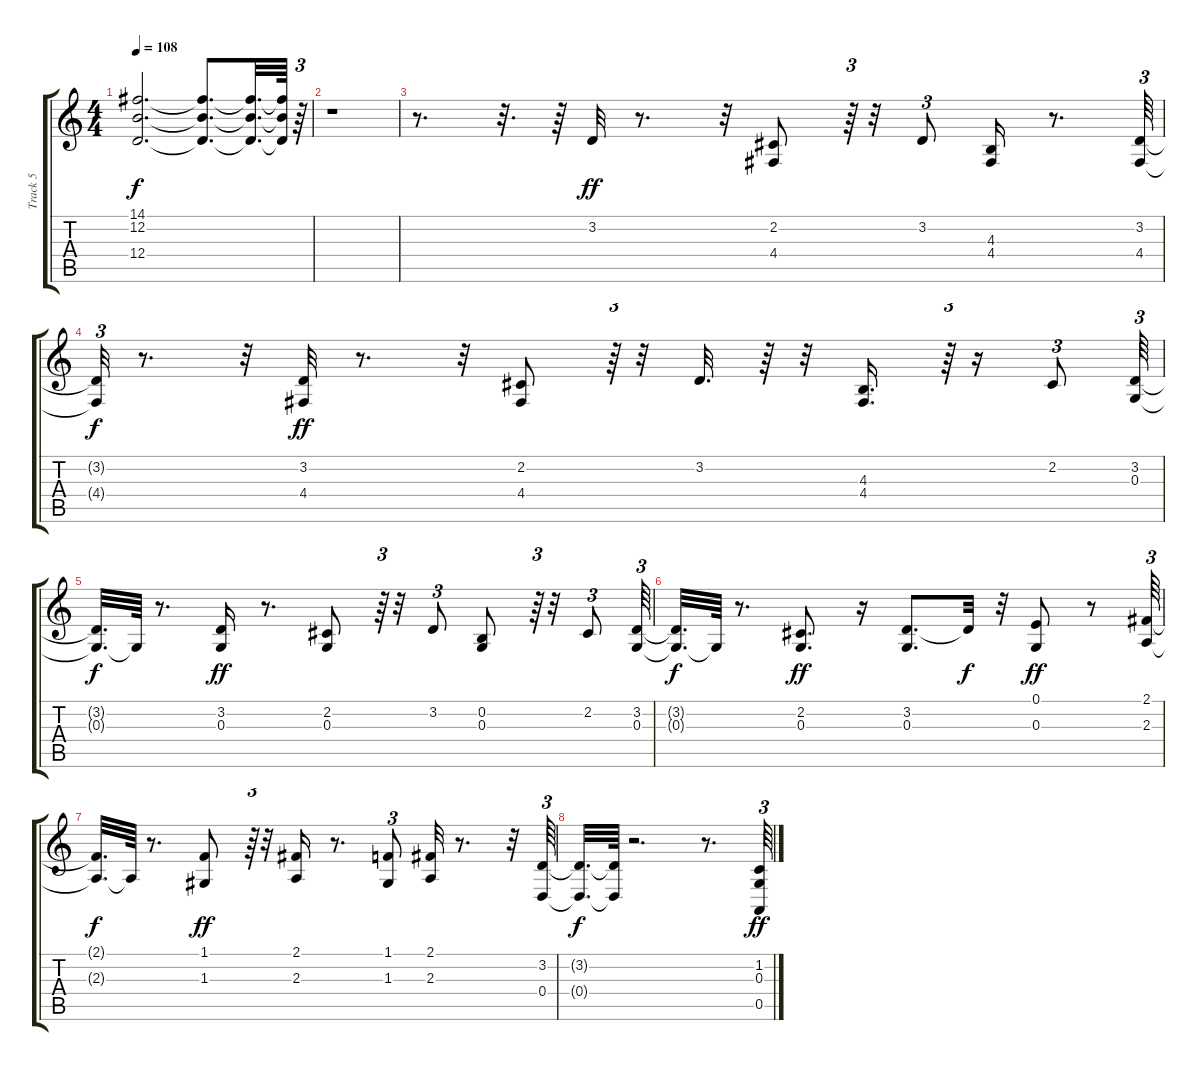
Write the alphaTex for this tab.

\track ("Track 5" "Track 5") {instrument stringensemble1}
\staff {score tabs}
\tuning (E4 B3 G3 D3 A2 E2) {hide}
\ts (4 4)
\tempo 108
\clef g2
\ks c
(14.1{t} 12.2{t} 12.4{t}).2{d dy f} (14.1{t} 12.2{t} 12.4{t}).8{d} (14.1{t} 12.2{t} 12.4{t}).32{d} (14.1{t} 12.2{t} 12.4{t}).64 r.64{tu (3 2)} |
r.1 |
r.8{d} r.32{d} r.64 3.2.32{dy ff} r.8{d} r.32 (2.2 4.4).8 r.64{tu (3 2)} r.32 3.2.8{tu (3 2)} (4.3 4.4).16 r.8{d} (3.2 4.4).64{tu (3 2)} |
(3.2{t} 4.4{t}).32{tu (3 2) dy f} r.8{d} r.32 (3.2 4.4).32{dy ff} r.8{d} r.32 (2.2 4.4).8 r.64{tu (3 2)} r.32 3.2.32{d} r.64 r.32 (4.3 4.4).16{d} r.64{tu (3 2)} r.16 2.2.8{tu (3 2)} (3.2 0.3).64{tu (3 2)} |
(3.2{t} 0.3{t}).32{d dy f} 0.3{t}.64 r.8{d} (3.2 0.3).16{dy ff} r.8{d} (2.2 0.3).8 r.64{tu (3 2)} r.32 3.2.8{tu (3 2)} (0.2 0.3).8 r.64{tu (3 2)} r.32 2.2.8{tu (3 2)} (3.2 0.3).64{tu (3 2)} |
(3.2{t} 0.3{t}).32{d dy f} 0.3{t}.64 r.8{d} (2.2 0.3).8{d dy ff} r.16 (3.2 0.3).8{d} 3.2{t}.32{dy f} r.32 (0.1 0.3).8{dy ff} r.8 (2.1 2.3).64{tu (3 2)} |
(2.1{t} 2.3{t}).32{d dy f} 2.3{t}.64 r.8{d} (1.1 1.3).8{dy ff} r.64{tu (3 2)} r.32 (2.1 2.3).16 r.8{d} (1.1 1.3).8{tu (3 2)} (2.1 2.3).32 r.8{d} r.32 (3.2 0.4).64{tu (3 2)} |
(3.2{t} 0.4{t}).32{d dy f} (3.2{t} 0.4{t}).64 r.2{d} r.8{d} (1.2 0.3 0.5).64{tu (3 2) dy ff}
